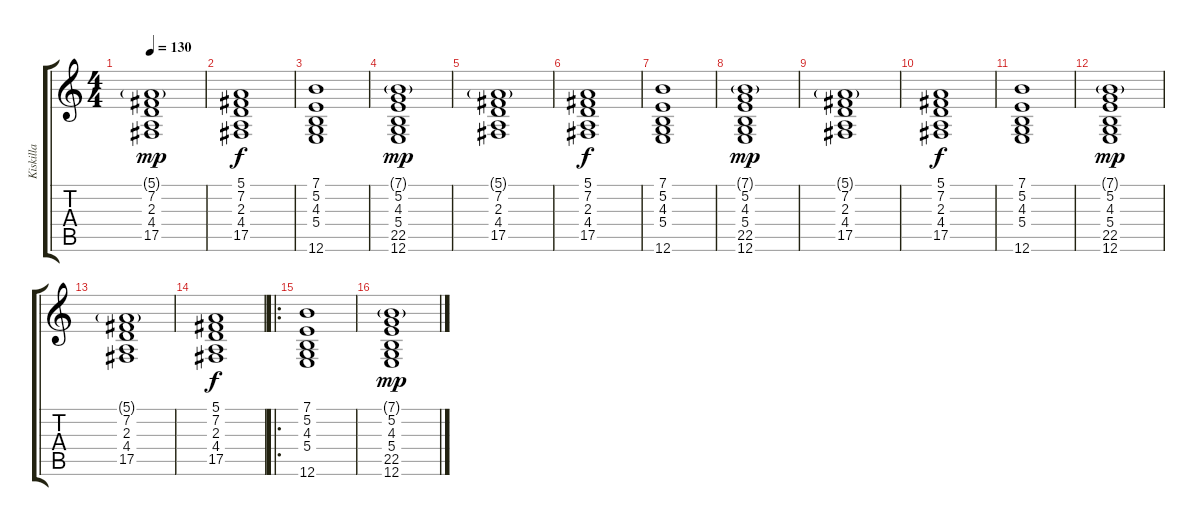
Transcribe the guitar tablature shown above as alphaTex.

\track ("Kiskilla" "Kiskilla") {instrument choiraahs}
\staff {score tabs}
\tuning (E4 B3 G3 D3 A2 E2) {hide}
\ts (4 4)
\tempo 130
\clef g2
\ks c
(5.1{g} 7.2 2.3 4.4 17.5).1{dy mp} |
(5.1 7.2 2.3 4.4 17.5).1{dy f} |
(7.1 5.2 4.3 5.4 12.6).1 |
(7.1{g} 5.2 4.3 5.4 22.5 12.6).1{dy mp} |
(5.1{g} 7.2 2.3 4.4 17.5).1 |
(5.1 7.2 2.3 4.4 17.5).1{dy f} |
(7.1 5.2 4.3 5.4 12.6).1 |
(7.1{g} 5.2 4.3 5.4 22.5 12.6).1{dy mp} |
(5.1{g} 7.2 2.3 4.4 17.5).1 |
(5.1 7.2 2.3 4.4 17.5).1{dy f} |
(7.1 5.2 4.3 5.4 12.6).1 |
(7.1{g} 5.2 4.3 5.4 22.5 12.6).1{dy mp} |
(5.1{g} 7.2 2.3 4.4 17.5).1 |
(5.1 7.2 2.3 4.4 17.5).1{dy f} |
\ro
(7.1 5.2 4.3 5.4 12.6).1 |
(7.1{g} 5.2 4.3 5.4 22.5 12.6).1{dy mp}
